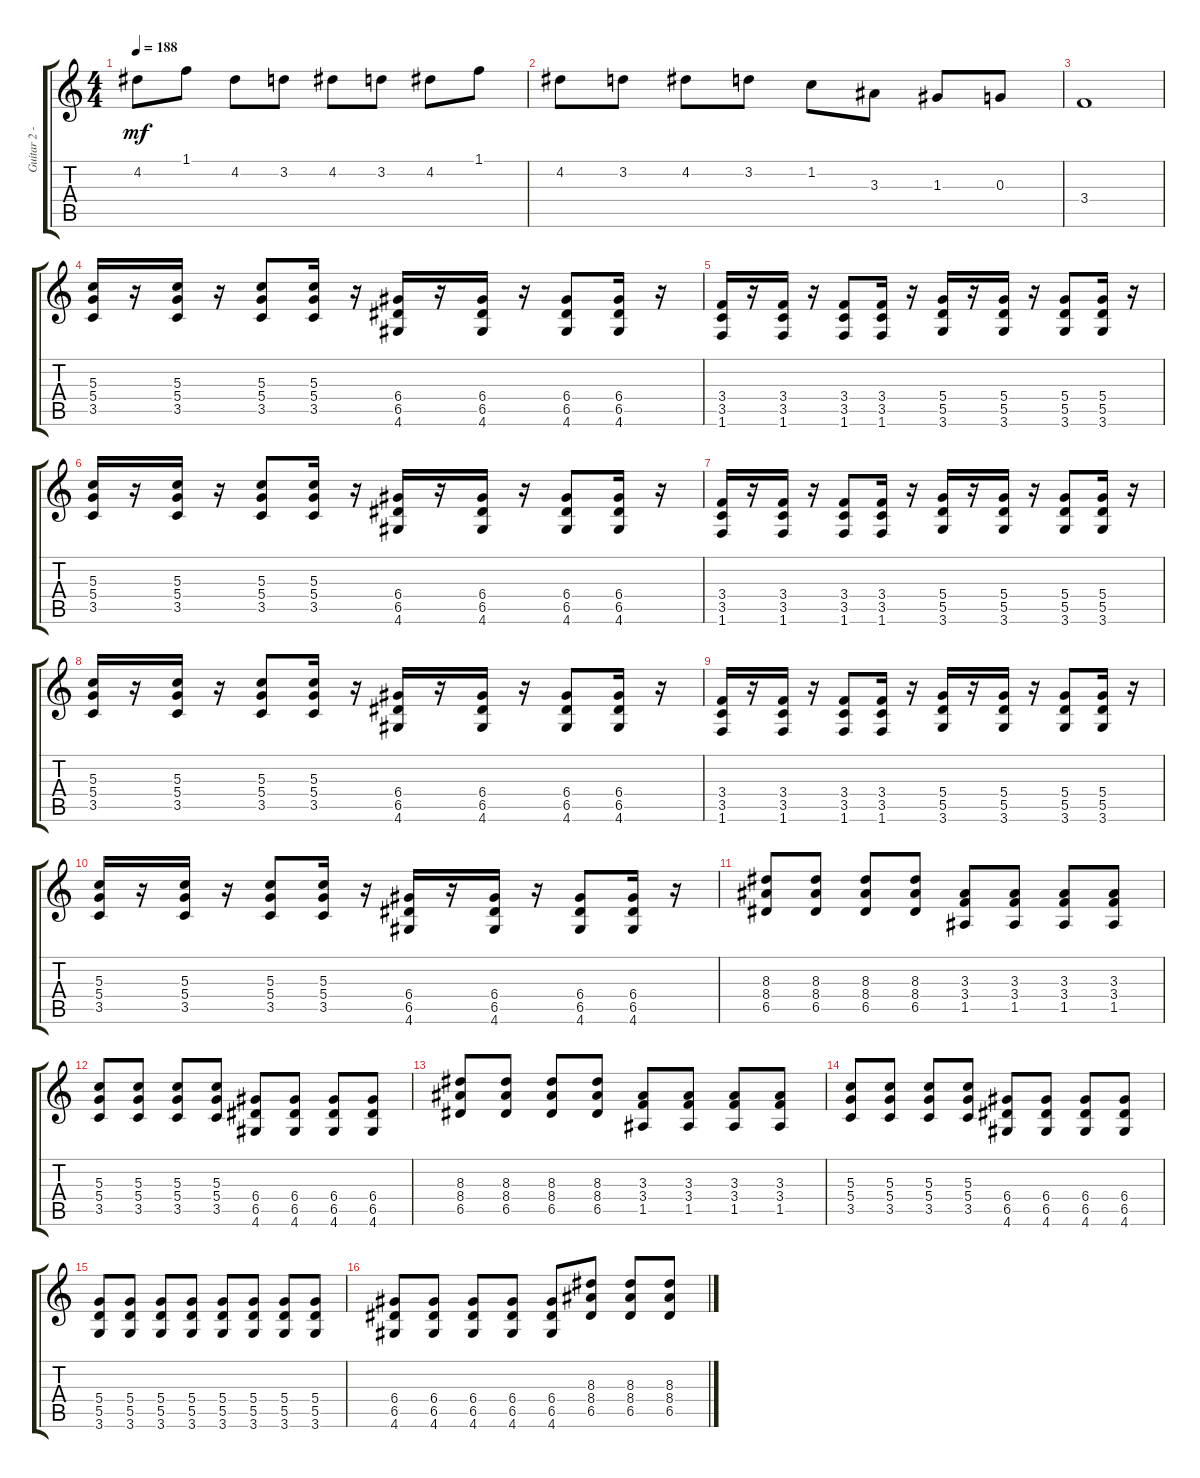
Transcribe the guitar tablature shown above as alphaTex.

\track ("Guitar 2 - Jim" "Guitar 2 -") {instrument distortionguitar}
\staff {score tabs}
\tuning (E4 B3 G3 D3 A2 E2) {hide}
\ts (4 4)
\tempo 188
\clef g2
\ks c
4.2.8{dy mf} 1.1.8 4.2.8 3.2.8 4.2.8 3.2.8 4.2.8 1.1.8 |
4.2.8 3.2.8 4.2.8 3.2.8 1.2.8 3.3.8 1.3.8 0.3.8 |
3.4.1 |
(5.3 5.4 3.5).16 r.16 (5.3 5.4 3.5).16 r.16 (5.3 5.4 3.5).8 (5.3 5.4 3.5).16 r.16 (6.4 6.5 4.6).16 r.16 (6.4 6.5 4.6).16 r.16 (6.4 6.5 4.6).8 (6.4 6.5 4.6).16 r.16 |
(3.4 3.5 1.6).16 r.16 (3.4 3.5 1.6).16 r.16 (3.4 3.5 1.6).8 (3.4 3.5 1.6).16 r.16 (5.4 5.5 3.6).16 r.16 (5.4 5.5 3.6).16 r.16 (5.4 5.5 3.6).8 (5.4 5.5 3.6).16 r.16 |
(5.3 5.4 3.5).16 r.16 (5.3 5.4 3.5).16 r.16 (5.3 5.4 3.5).8 (5.3 5.4 3.5).16 r.16 (6.4 6.5 4.6).16 r.16 (6.4 6.5 4.6).16 r.16 (6.4 6.5 4.6).8 (6.4 6.5 4.6).16 r.16 |
(3.4 3.5 1.6).16 r.16 (3.4 3.5 1.6).16 r.16 (3.4 3.5 1.6).8 (3.4 3.5 1.6).16 r.16 (5.4 5.5 3.6).16 r.16 (5.4 5.5 3.6).16 r.16 (5.4 5.5 3.6).8 (5.4 5.5 3.6).16 r.16 |
(5.3 5.4 3.5).16 r.16 (5.3 5.4 3.5).16 r.16 (5.3 5.4 3.5).8 (5.3 5.4 3.5).16 r.16 (6.4 6.5 4.6).16 r.16 (6.4 6.5 4.6).16 r.16 (6.4 6.5 4.6).8 (6.4 6.5 4.6).16 r.16 |
(3.4 3.5 1.6).16 r.16 (3.4 3.5 1.6).16 r.16 (3.4 3.5 1.6).8 (3.4 3.5 1.6).16 r.16 (5.4 5.5 3.6).16 r.16 (5.4 5.5 3.6).16 r.16 (5.4 5.5 3.6).8 (5.4 5.5 3.6).16 r.16 |
(5.3 5.4 3.5).16 r.16 (5.3 5.4 3.5).16 r.16 (5.3 5.4 3.5).8 (5.3 5.4 3.5).16 r.16 (6.4 6.5 4.6).16 r.16 (6.4 6.5 4.6).16 r.16 (6.4 6.5 4.6).8 (6.4 6.5 4.6).16 r.16 |
(8.3 8.4 6.5).8 (8.3 8.4 6.5).8 (8.3 8.4 6.5).8 (8.3 8.4 6.5).8 (3.3 3.4 1.5).8 (3.3 3.4 1.5).8 (3.3 3.4 1.5).8 (3.3 3.4 1.5).8 |
(5.3 5.4 3.5).8 (5.3 5.4 3.5).8 (5.3 5.4 3.5).8 (5.3 5.4 3.5).8 (6.4 6.5 4.6).8 (6.4 6.5 4.6).8 (6.4 6.5 4.6).8 (6.4 6.5 4.6).8 |
(8.3 8.4 6.5).8 (8.3 8.4 6.5).8 (8.3 8.4 6.5).8 (8.3 8.4 6.5).8 (3.3 3.4 1.5).8 (3.3 3.4 1.5).8 (3.3 3.4 1.5).8 (3.3 3.4 1.5).8 |
(5.3 5.4 3.5).8 (5.3 5.4 3.5).8 (5.3 5.4 3.5).8 (5.3 5.4 3.5).8 (6.4 6.5 4.6).8 (6.4 6.5 4.6).8 (6.4 6.5 4.6).8 (6.4 6.5 4.6).8 |
(5.4 5.5 3.6).8 (5.4 5.5 3.6).8 (5.4 5.5 3.6).8 (5.4 5.5 3.6).8 (5.4 5.5 3.6).8 (5.4 5.5 3.6).8 (5.4 5.5 3.6).8 (5.4 5.5 3.6).8 |
(6.4 6.5 4.6).8 (6.4 6.5 4.6).8 (6.4 6.5 4.6).8 (6.4 6.5 4.6).8 (6.4 6.5 4.6).8 (8.3 8.4 6.5).8 (8.3 8.4 6.5).8 (8.3 8.4 6.5).8
